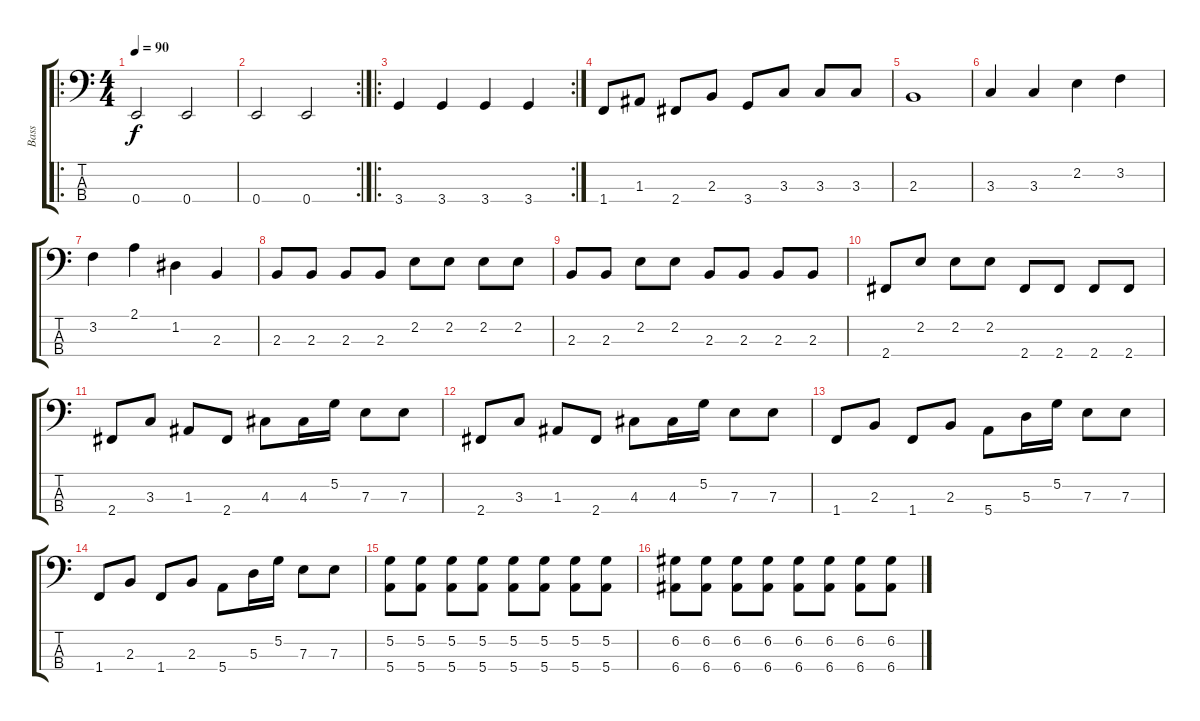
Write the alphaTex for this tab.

\track ("Bass" "Bass") {instrument electricbassfinger}
\staff {score tabs}
\tuning (G2 D2 A1 E1) {hide}
\ro
\ts (4 4)
\tempo 90
\clef f4
\ks c
0.4.2{dy f instrument electricbassfinger} 0.4.2 |
\rc 2
0.4.2 0.4.2 |
\ro
\rc 2
3.4.4 3.4.4 3.4.4 3.4.4 |
1.4.8 1.3.8 2.4.8 2.3.8 3.4.8 3.3.8 3.3.8 3.3.8 |
2.3.1 |
3.3.4 3.3.4 2.2.4 3.2.4 |
3.2.4 2.1.4 1.2.4 2.3.4 |
2.3.8 2.3.8 2.3.8 2.3.8 2.2.8 2.2.8 2.2.8 2.2.8 |
2.3.8 2.3.8 2.2.8 2.2.8 2.3.8 2.3.8 2.3.8 2.3.8 |
2.4.8 2.2.8 2.2.8 2.2.8 2.4.8 2.4.8 2.4.8 2.4.8 |
2.4.8 3.3.8 1.3.8 2.4.8 4.3.8 4.3.16 5.2.16 7.3.8 7.3.8 |
2.4.8 3.3.8 1.3.8 2.4.8 4.3.8 4.3.16 5.2.16 7.3.8 7.3.8 |
1.4.8 2.3.8 1.4.8 2.3.8 5.4.8 5.3.16 5.2.16 7.3.8 7.3.8 |
1.4.8 2.3.8 1.4.8 2.3.8 5.4.8 5.3.16 5.2.16 7.3.8 7.3.8 |
(5.2 5.4).8 (5.2 5.4).8 (5.2 5.4).8 (5.2 5.4).8 (5.2 5.4).8 (5.2 5.4).8 (5.2 5.4).8 (5.2 5.4).8 |
(6.2 6.4).8 (6.2 6.4).8 (6.2 6.4).8 (6.2 6.4).8 (6.2 6.4).8 (6.2 6.4).8 (6.2 6.4).8 (6.2 6.4).8
